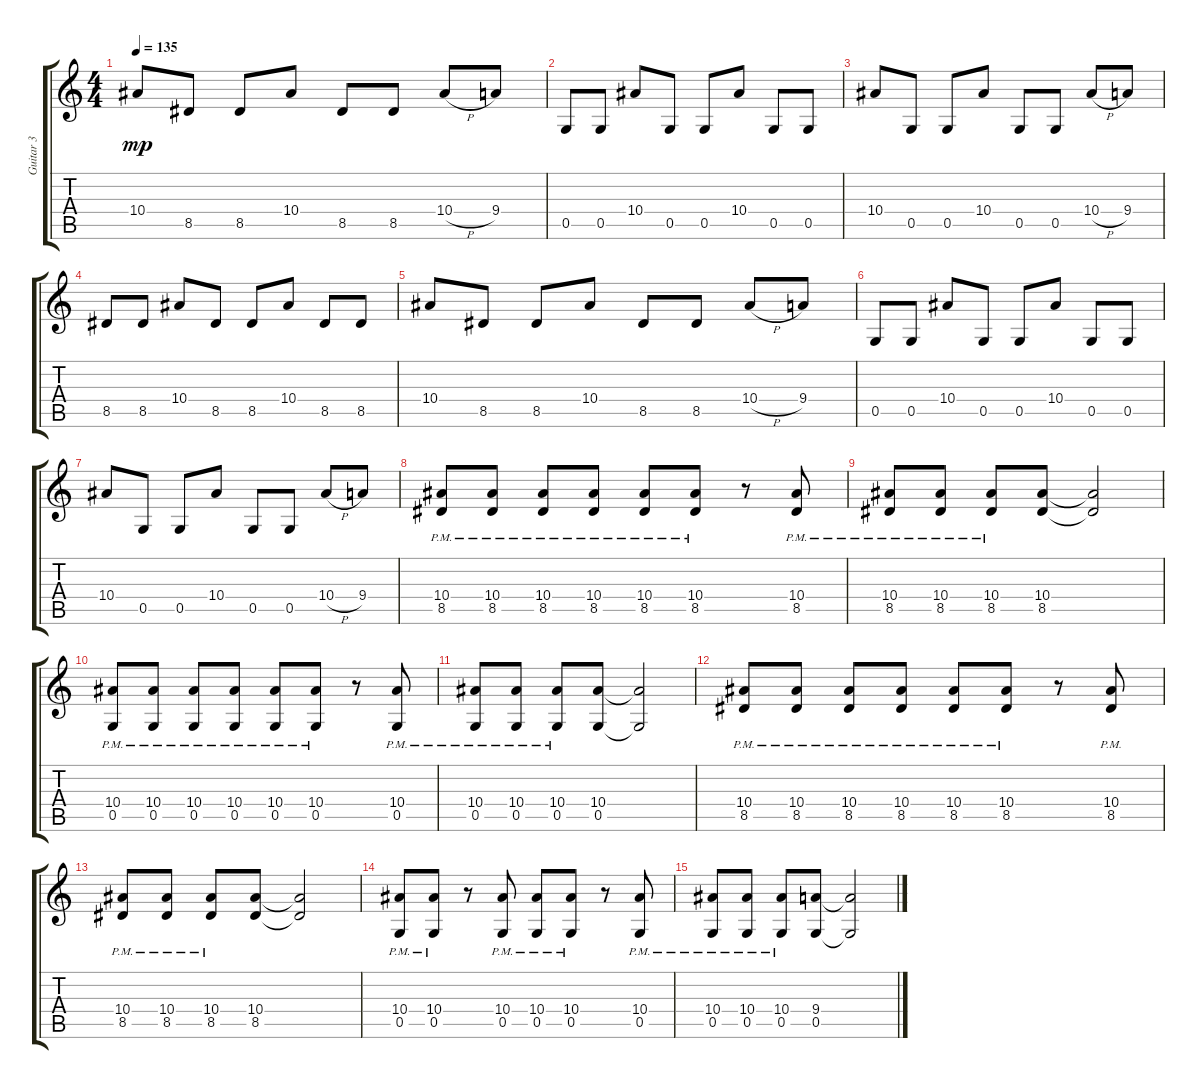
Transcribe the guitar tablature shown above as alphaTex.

\track ("Guitar 3" "Guitar 3") {instrument electricguitarclean}
\staff {score tabs}
\tuning (D4 A3 F3 C3 G2 C2) {hide}
\ts (4 4)
\tempo 135
\clef g2
\ks c
10.4.8{dy mp} 8.5.8 8.5.8 10.4.8 8.5.8 8.5.8 10.4{h}.8 9.4.8 |
0.5.8 0.5.8 10.4.8 0.5.8 0.5.8 10.4.8 0.5.8 0.5.8 |
10.4.8 0.5.8 0.5.8 10.4.8 0.5.8 0.5.8 10.4{h}.8 9.4.8 |
8.5.8 8.5.8 10.4.8 8.5.8 8.5.8 10.4.8 8.5.8 8.5.8 |
10.4.8 8.5.8 8.5.8 10.4.8 8.5.8 8.5.8 10.4{h}.8 9.4.8 |
0.5.8 0.5.8 10.4.8 0.5.8 0.5.8 10.4.8 0.5.8 0.5.8 |
10.4.8 0.5.8 0.5.8 10.4.8 0.5.8 0.5.8 10.4{h}.8 9.4.8 |
(10.4{pm} 8.5{pm}).8 (10.4{pm} 8.5{pm}).8 (10.4{pm} 8.5{pm}).8 (10.4{pm} 8.5{pm}).8 (10.4{pm} 8.5{pm}).8 (10.4{pm} 8.5{pm}).8 r.8 (10.4{pm} 8.5{pm}).8 |
(10.4{pm} 8.5{pm}).8 (10.4{pm} 8.5{pm}).8 (10.4{pm} 8.5{pm}).8 (10.4 8.5).8 (10.4{t} 8.5{t}).2 |
(10.4{pm} 0.5{pm}).8 (10.4{pm} 0.5{pm}).8 (10.4{pm} 0.5{pm}).8 (10.4{pm} 0.5{pm}).8 (10.4{pm} 0.5{pm}).8 (10.4{pm} 0.5{pm}).8 r.8 (10.4{pm} 0.5{pm}).8 |
(10.4{pm} 0.5{pm}).8 (10.4{pm} 0.5{pm}).8 (10.4{pm} 0.5{pm}).8 (10.4 0.5).8 (10.4{t} 0.5{t}).2 |
(10.4{pm} 8.5{pm}).8 (10.4{pm} 8.5{pm}).8 (10.4{pm} 8.5{pm}).8 (10.4{pm} 8.5{pm}).8 (10.4{pm} 8.5{pm}).8 (10.4{pm} 8.5{pm}).8 r.8 (10.4{pm} 8.5{pm}).8 |
(10.4{pm} 8.5{pm}).8 (10.4{pm} 8.5{pm}).8 (10.4{pm} 8.5{pm}).8 (10.4 8.5).8 (10.4{t} 8.5{t}).2 |
(10.4{pm} 0.5{pm}).8 (10.4{pm} 0.5{pm}).8 r.8 (10.4{pm} 0.5{pm}).8 (10.4{pm} 0.5{pm}).8 (10.4{pm} 0.5{pm}).8 r.8 (10.4{pm} 0.5{pm}).8 |
(10.4{pm} 0.5{pm}).8 (10.4{pm} 0.5{pm}).8 (10.4{pm} 0.5{pm}).8 (9.4 0.5).8 (9.4{t} 0.5{t}).2
